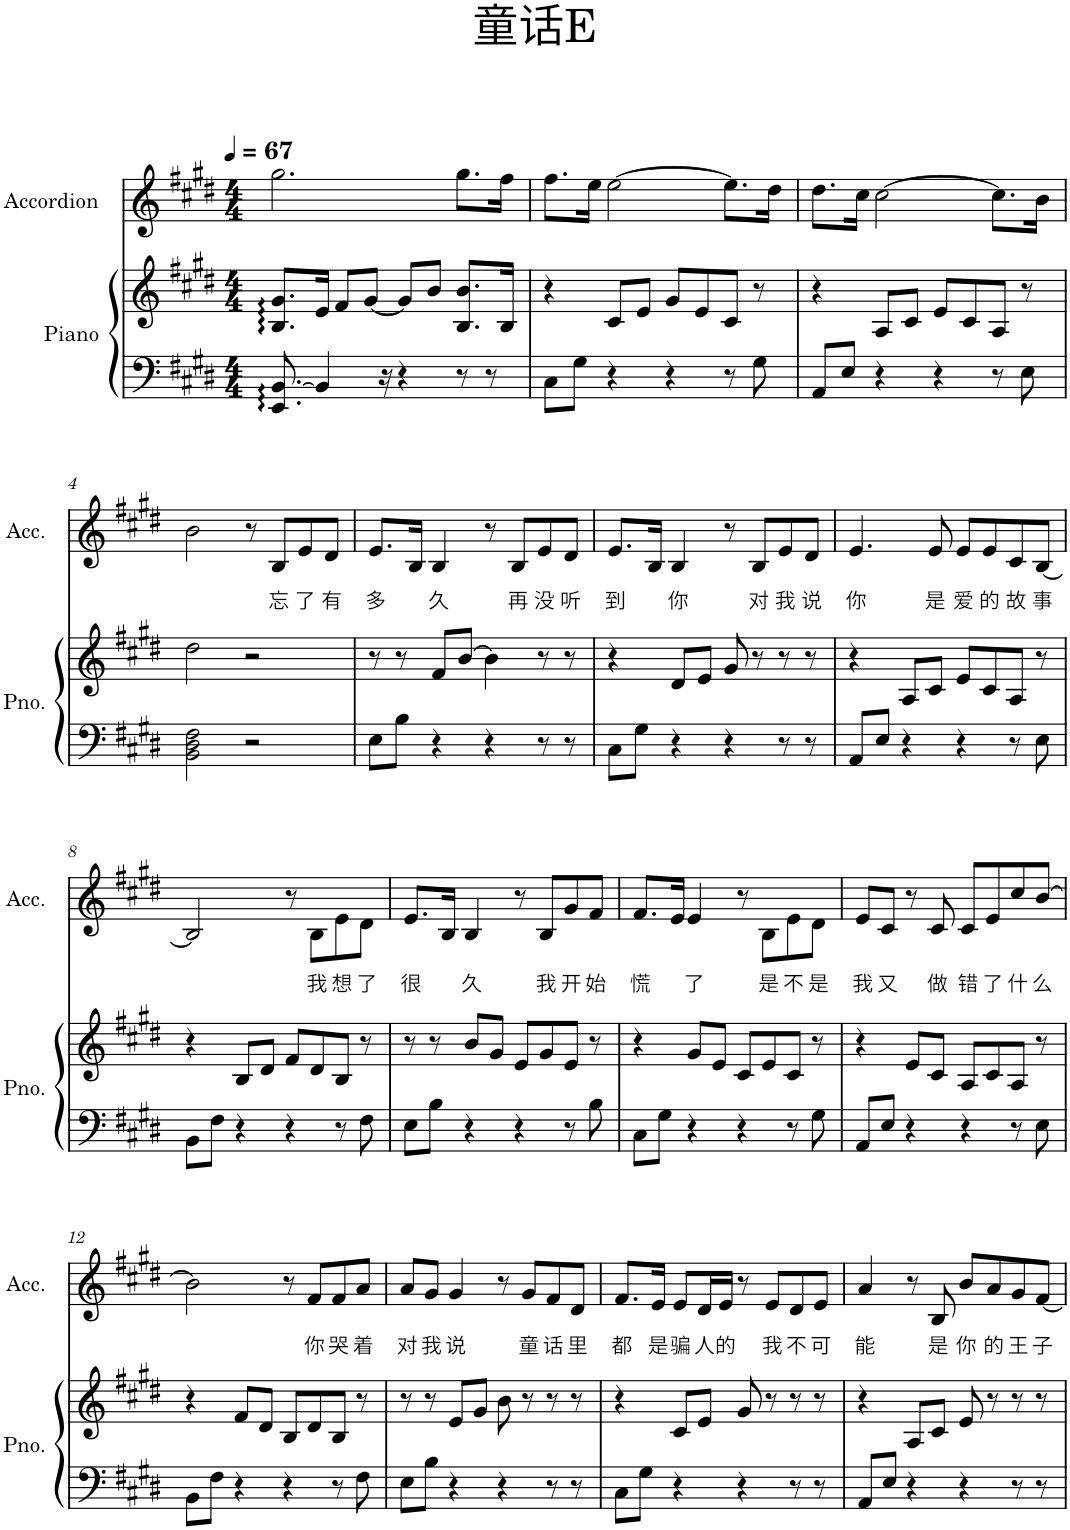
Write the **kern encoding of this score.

**kern	**kern	**kern	**text
*part2	*part2	*part1	*part1
*staff3	*staff2	*staff1	*staff1
*I"Piano	*	*I"Accordion	*
*I'Pno.	*	*I'Acc.	*
*clefF4	*clefG2	*clefG2	*
*k[f#c#g#d#]	*k[f#c#g#d#]	*k[f#c#g#d#]	*
*M4/4	*M4/4	*M4/4	*
*MM67	*MM67	*MM67	*
=1	=1	=1	=1
8.EE/: [8.BB/:	8.B/: 8.g#/:L	2.gg#\	.
4BB/]	16e/Jk	.	.
.	8f#/L	.	.
.	[8g#/J	.	.
16r	.	.	.
4r	8g#/L]	.	.
.	8b/J	.	.
8r	8.B/ 8.b/L	8.gg#\L	.
8r	.	.	.
.	16B/Jk	16ff#\Jk	.
=2	=2	=2	=2
8C#\L	4r	8.ff#\L	.
8G#\J	.	.	.
.	.	16ee\Jk	.
4r	8c#/L	[2ee\	.
.	8e/J	.	.
4r	8g#/L	.	.
.	8e/	.	.
8r	8c#/J	8.ee\L]	.
8G#\	8r	.	.
.	.	16dd#\Jk	.
=3	=3	=3	=3
8AA/L	4r	8.dd#\L	.
8E/J	.	.	.
.	.	16cc#\Jk	.
4r	8A/L	[2cc#\	.
.	8c#/J	.	.
4r	8e/L	.	.
.	8c#/	.	.
8r	8A/J	8.cc#\L]	.
8E\	8r	.	.
.	.	16b\Jk	.
!!LO:LB:g=z
=4	=4	=4	=4
2BB\ 2D#\ 2F#\	2dd#\	2b\	.
2r	2r	8r	.
!	!	!	!LO:LY:b
.	.	8B/L	忘
!	!	!	!LO:LY:b
.	.	8e/	了
!	!	!	!LO:LY:b
.	.	8d#/J	有
=5	=5	=5	=5
!	!	!	!LO:LY:b
8E\L	8r	8.e/L	多
8B\J	8r	.	.
.	.	16B/Jk	.
!	!	!	!LO:LY:b
4r	8f#/L	4B/	久
.	[8b/J	.	.
4r	4b\]	8r	.
!	!	!	!LO:LY:b
.	.	8B/L	再
!	!	!	!LO:LY:b
8r	8r	8e/	没
!	!	!	!LO:LY:b
8r	8r	8d#/J	听
=6	=6	=6	=6
!	!	!	!LO:LY:b
8C#\L	4r	8.e/L	到
8G#\J	.	.	.
.	.	16B/Jk	.
!	!	!	!LO:LY:b
4r	8d#/L	4B/	你
.	8e/J	.	.
4r	8g#/	8r	.
!	!	!	!LO:LY:b
.	8r	8B/L	对
!	!	!	!LO:LY:b
8r	8r	8e/	我
!	!	!	!LO:LY:b
8r	8r	8d#/J	说
=7	=7	=7	=7
!	!	!	!LO:LY:b
8AA/L	4r	4.e/	你
8E/J	.	.	.
4r	8A/L	.	.
!	!	!	!LO:LY:b
.	8c#/J	8e/	是
!	!	!	!LO:LY:b
4r	8e/L	8e/L	爱
!	!	!	!LO:LY:b
.	8c#/	8e/	的
!	!	!	!LO:LY:b
8r	8A/J	8c#/	故
!	!	!	!LO:LY:b
8E\	8r	[8B/J	事
!!LO:LB:g=z
=8	=8	=8	=8
8BB\L	4r	2B/]	.
8F#\J	.	.	.
4r	8B/L	.	.
.	8d#/J	.	.
4r	8f#/L	8r	.
!	!	!	!LO:LY:b
.	8d#/	8B\L	我
!	!	!	!LO:LY:b
8r	8B/J	8e\	想
!	!	!	!LO:LY:b
8F#\	8r	8d#\J	了
=9	=9	=9	=9
!	!	!	!LO:LY:b
8E\L	8r	8.e/L	很
8B\J	8r	.	.
.	.	16B/Jk	.
!	!	!	!LO:LY:b
4r	8b/L	4B/	久
.	8g#/J	.	.
4r	8e/L	8r	.
!	!	!	!LO:LY:b
.	8g#/	8B/L	我
!	!	!	!LO:LY:b
8r	8e/J	8g#/	开
!	!	!	!LO:LY:b
8B\	8r	8f#/J	始
=10	=10	=10	=10
!	!	!	!LO:LY:b
8C#\L	4r	8.f#/L	慌
8G#\J	.	.	.
.	.	16e/Jk	.
!	!	!	!LO:LY:b
4r	8g#/L	4e/	了
.	8e/J	.	.
4r	8c#/L	8r	.
!	!	!	!LO:LY:b
.	8e/	8B\L	是
!	!	!	!LO:LY:b
8r	8c#/J	8e\	不
!	!	!	!LO:LY:b
8G#\	8r	8d#\J	是
=11	=11	=11	=11
!	!	!	!LO:LY:b
8AA/L	4r	8e/L	我
!	!	!	!LO:LY:b
8E/J	.	8c#/J	又
4r	8e/L	8r	.
!	!	!	!LO:LY:b
.	8c#/J	8c#/	做
!	!	!	!LO:LY:b
4r	8A/L	8c#/L	错
!	!	!	!LO:LY:b
.	8c#/	8e/	了
!	!	!	!LO:LY:b
8r	8A/J	8cc#/	什
!	!	!	!LO:LY:b
8E\	8r	[8b/J	么
!!LO:LB:g=z
=12	=12	=12	=12
8BB\L	4r	2b\]	.
8F#\J	.	.	.
4r	8f#/L	.	.
.	8d#/J	.	.
4r	8B/L	8r	.
!	!	!	!LO:LY:b
.	8d#/	8f#/L	你
!	!	!	!LO:LY:b
8r	8B/J	8f#/	哭
!	!	!	!LO:LY:b
8F#\	8r	8a/J	着
=13	=13	=13	=13
!	!	!	!LO:LY:b
8E\L	8r	8a/L	对
!	!	!	!LO:LY:b
8B\J	8r	8g#/J	我
!	!	!	!LO:LY:b
4r	8e/L	4g#/	说
.	8g#/J	.	.
4r	8b\	8r	.
!	!	!	!LO:LY:b
.	8r	8g#/L	童
!	!	!	!LO:LY:b
8r	8r	8f#/	话
!	!	!	!LO:LY:b
8r	8r	8d#/J	里
=14	=14	=14	=14
!	!	!	!LO:LY:b
8C#\L	4r	8.f#/L	都
8G#\J	.	.	.
!	!	!	!LO:LY:b
.	.	16e/Jk	是
!	!	!	!LO:LY:b
4r	8c#/L	8e/L	骗
!	!	!	!LO:LY:b
.	8e/J	16d#/L	人
!	!	!	!LO:LY:b
.	.	16e/JJ	的
4r	8g#/	8r	.
!	!	!	!LO:LY:b
.	8r	8e/L	我
!	!	!	!LO:LY:b
8r	8r	8d#/	不
!	!	!	!LO:LY:b
8r	8r	8e/J	可
=15	=15	=15	=15
!	!	!	!LO:LY:b
8AA/L	4r	4a/	能
8E/J	.	.	.
4r	8A/L	8r	.
!	!	!	!LO:LY:b
.	8c#/J	8B/	是
!	!	!	!LO:LY:b
4r	8e/	8b/L	你
!	!	!	!LO:LY:b
.	8r	8a/	的
!	!	!	!LO:LY:b
8r	8r	8g#/	王
!	!	!	!LO:LY:b
8r	8r	[8f#/J	子
=	=	=	=
*-	*-	*-	*-
